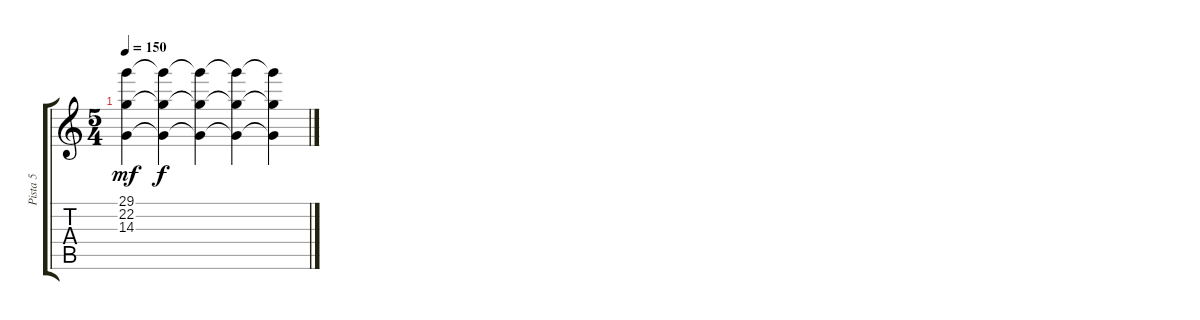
\track ("Pista 5" "Pista 5") {instrument harpsichord}
\staff {score tabs}
\tuning (D4 A3 F3 C3 G2 D2) {hide}
\ts (5 4)
\tempo 150
\clef g2
\ks c
(29.1 22.2 14.3).4{dy mf} (29.1{t} 22.2{t} 14.3{t}).4{dy f} (29.1{t} 22.2{t} 14.3{t}).4 (29.1{t} 22.2{t} 14.3{t}).4 (29.1{t} 22.2{t} 14.3{t}).4
